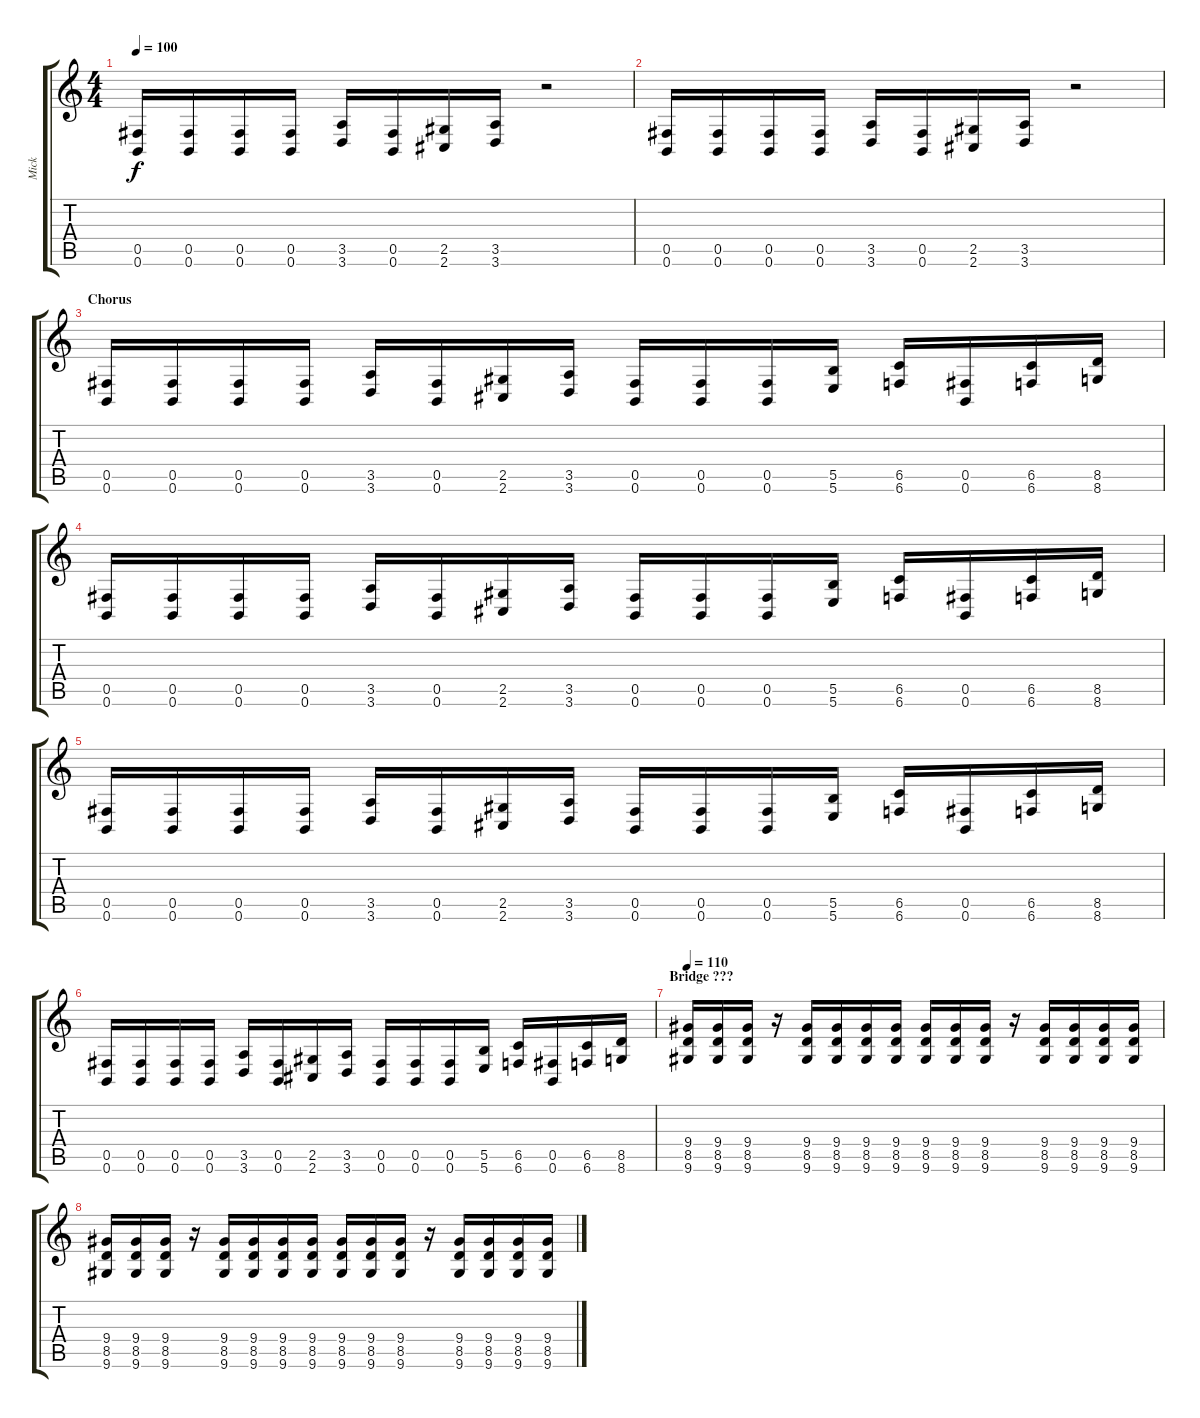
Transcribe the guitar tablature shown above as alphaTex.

\track ("Mick" "Mick") {instrument distortionguitar}
\staff {score tabs}
\tuning (Db4 Ab3 E3 B2 Gb2 B1) {hide}
\ts (4 4)
\tempo 100
\clef g2
\ks c
(0.5 0.6).16{dy f} (0.5 0.6).16 (0.5 0.6).16 (0.5 0.6).16 (3.5 3.6).16 (0.5 0.6).16 (2.5 2.6).16 (3.5 3.6).16 r.2 |
(0.5 0.6).16 (0.5 0.6).16 (0.5 0.6).16 (0.5 0.6).16 (3.5 3.6).16 (0.5 0.6).16 (2.5 2.6).16 (3.5 3.6).16 r.2 |
\section ("" "Chorus")
(0.5 0.6).16 (0.5 0.6).16 (0.5 0.6).16 (0.5 0.6).16 (3.5 3.6).16 (0.5 0.6).16 (2.5 2.6).16 (3.5 3.6).16 (0.5 0.6).16 (0.5 0.6).16 (0.5 0.6).16 (5.5 5.6).16 (6.5 6.6).16 (0.5 0.6).16 (6.5 6.6).16 (8.5 8.6).16 |
(0.5 0.6).16 (0.5 0.6).16 (0.5 0.6).16 (0.5 0.6).16 (3.5 3.6).16 (0.5 0.6).16 (2.5 2.6).16 (3.5 3.6).16 (0.5 0.6).16 (0.5 0.6).16 (0.5 0.6).16 (5.5 5.6).16 (6.5 6.6).16 (0.5 0.6).16 (6.5 6.6).16 (8.5 8.6).16 |
(0.5 0.6).16 (0.5 0.6).16 (0.5 0.6).16 (0.5 0.6).16 (3.5 3.6).16 (0.5 0.6).16 (2.5 2.6).16 (3.5 3.6).16 (0.5 0.6).16 (0.5 0.6).16 (0.5 0.6).16 (5.5 5.6).16 (6.5 6.6).16 (0.5 0.6).16 (6.5 6.6).16 (8.5 8.6).16 |
(0.5 0.6).16 (0.5 0.6).16 (0.5 0.6).16 (0.5 0.6).16 (3.5 3.6).16 (0.5 0.6).16 (2.5 2.6).16 (3.5 3.6).16 (0.5 0.6).16 (0.5 0.6).16 (0.5 0.6).16 (5.5 5.6).16 (6.5 6.6).16 (0.5 0.6).16 (6.5 6.6).16 (8.5 8.6).16 |
\section ("" "Bridge ???")
\tempo 110
(9.4 8.5 9.6).16 (9.4 8.5 9.6).16 (9.4 8.5 9.6).16 r.16 (9.4 8.5 9.6).16 (9.4 8.5 9.6).16 (9.4 8.5 9.6).16 (9.4 8.5 9.6).16 (9.4 8.5 9.6).16 (9.4 8.5 9.6).16 (9.4 8.5 9.6).16 r.16 (9.4 8.5 9.6).16 (9.4 8.5 9.6).16 (9.4 8.5 9.6).16 (9.4 8.5 9.6).16 |
(9.4 8.5 9.6).16 (9.4 8.5 9.6).16 (9.4 8.5 9.6).16 r.16 (9.4 8.5 9.6).16 (9.4 8.5 9.6).16 (9.4 8.5 9.6).16 (9.4 8.5 9.6).16 (9.4 8.5 9.6).16 (9.4 8.5 9.6).16 (9.4 8.5 9.6).16 r.16 (9.4 8.5 9.6).16 (9.4 8.5 9.6).16 (9.4 8.5 9.6).16 (9.4 8.5 9.6).16
